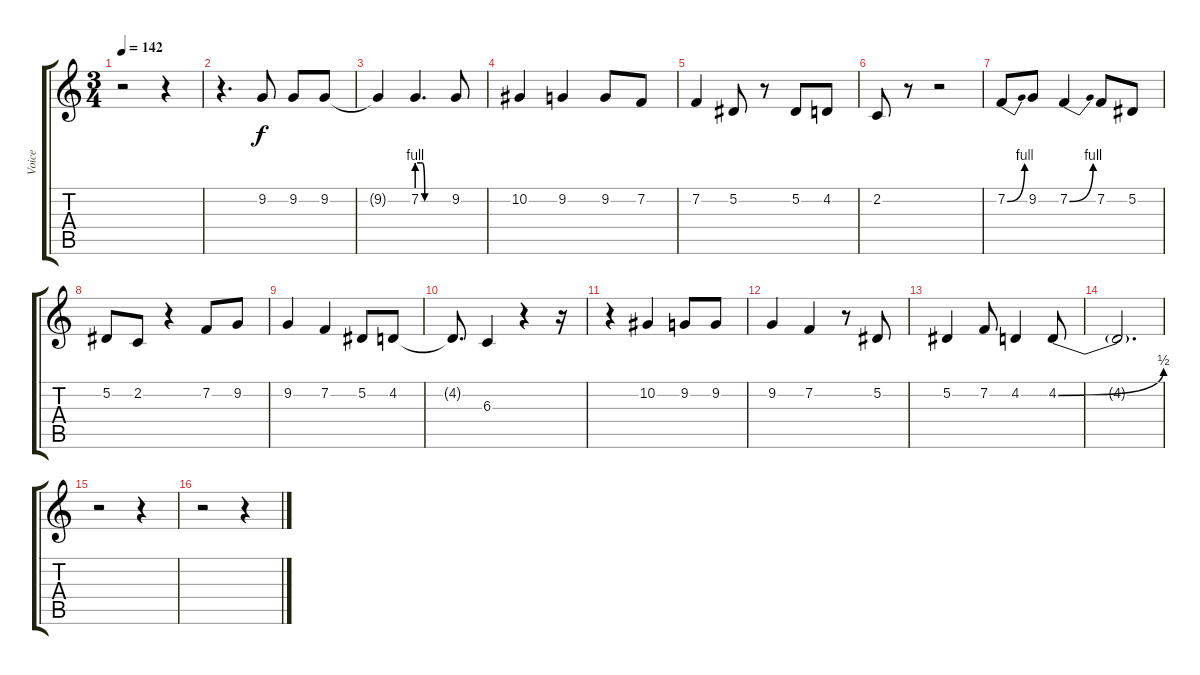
\track ("Voice" "Voice") {instrument lead1square}
\staff {score tabs}
\tuning (Eb4 Bb3 Gb3 Db3 Ab2 Eb2) {hide}
\ts (3 4)
\tempo 142
\clef g2
\ks c
r.2{dy f} r.4 |
r.4{d} 9.2.8 9.2.8 9.2.8 |
9.2{t}.4 7.2{be (custom 0 4 10 4 15 0 30 0 60 0)}.4{d} 9.2.8 |
10.2.4 9.2.4 9.2.8 7.2.8 |
7.2.4 5.2.8 r.8 5.2.8 4.2.8 |
2.2.8 r.8 r.2 |
7.2{be (bend 0 0 60 4)}.8 9.2.8 7.2{be (bend 0 0 60 4)}.4 7.2.8 5.2.8 |
5.2.8 2.2.8 r.4 7.2.8 9.2.8 |
9.2.4 7.2.4 5.2.8 4.2.8 |
4.2{t}.8{d} 6.3.4 r.4 r.16 |
r.4 10.2.4 9.2.8 9.2.8 |
9.2.4 7.2.4 r.8 5.2.8 |
5.2.4 7.2.8 4.2.4 4.2{be (bend 0 0 60 2)}.8 |
4.2{t}.2{d} |
r.2 r.4 |
r.2 r.4
